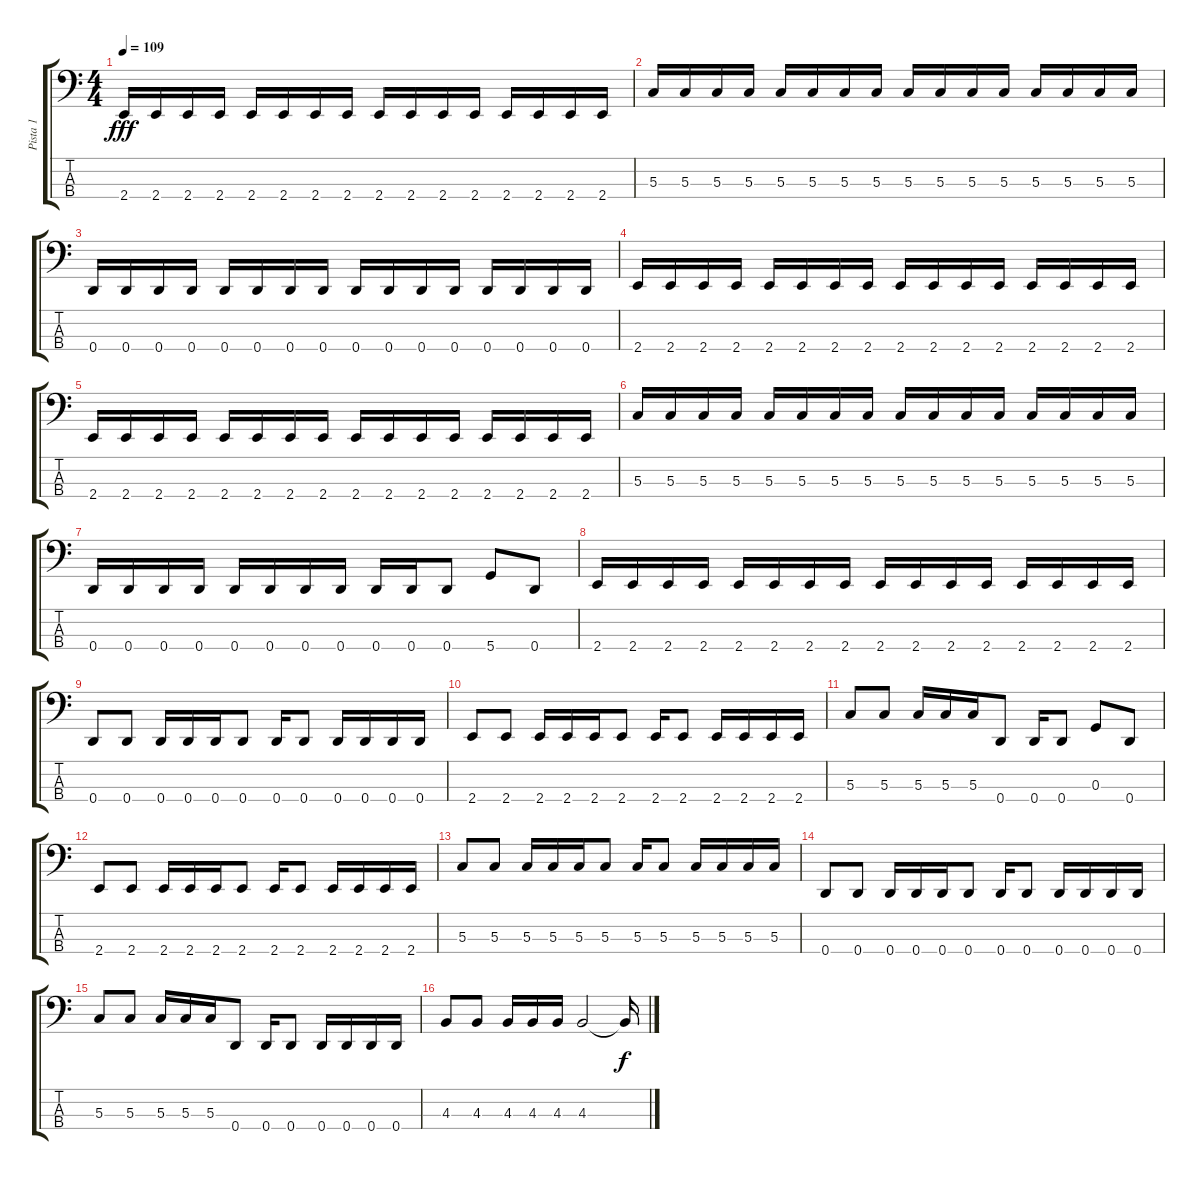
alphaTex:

\track ("Pista 1" "Pista 1") {instrument electricbasspick}
\staff {score tabs}
\tuning (F2 C2 G1 D1) {hide}
\ts (4 4)
\tempo 109
\clef f4
\ks c
2.4.16{dy fff instrument electricbasspick} 2.4.16 2.4.16 2.4.16 2.4.16 2.4.16 2.4.16 2.4.16 2.4.16 2.4.16 2.4.16 2.4.16 2.4.16 2.4.16 2.4.16 2.4.16 |
5.3.16 5.3.16 5.3.16 5.3.16 5.3.16 5.3.16 5.3.16 5.3.16 5.3.16 5.3.16 5.3.16 5.3.16 5.3.16 5.3.16 5.3.16 5.3.16 |
0.4.16 0.4.16 0.4.16 0.4.16 0.4.16 0.4.16 0.4.16 0.4.16 0.4.16 0.4.16 0.4.16 0.4.16 0.4.16 0.4.16 0.4.16 0.4.16 |
2.4.16 2.4.16 2.4.16 2.4.16 2.4.16 2.4.16 2.4.16 2.4.16 2.4.16 2.4.16 2.4.16 2.4.16 2.4.16 2.4.16 2.4.16 2.4.16 |
2.4.16 2.4.16 2.4.16 2.4.16 2.4.16 2.4.16 2.4.16 2.4.16 2.4.16 2.4.16 2.4.16 2.4.16 2.4.16 2.4.16 2.4.16 2.4.16 |
5.3.16 5.3.16 5.3.16 5.3.16 5.3.16 5.3.16 5.3.16 5.3.16 5.3.16 5.3.16 5.3.16 5.3.16 5.3.16 5.3.16 5.3.16 5.3.16 |
0.4.16 0.4.16 0.4.16 0.4.16 0.4.16 0.4.16 0.4.16 0.4.16 0.4.16 0.4.16 0.4.8 5.4.8 0.4.8 |
2.4.16 2.4.16 2.4.16 2.4.16 2.4.16 2.4.16 2.4.16 2.4.16 2.4.16 2.4.16 2.4.16 2.4.16 2.4.16 2.4.16 2.4.16 2.4.16 |
0.4.8 0.4.8 0.4.16 0.4.16 0.4.16 0.4.8 0.4.16 0.4.8 0.4.16 0.4.16 0.4.16 0.4.16 |
2.4.8 2.4.8 2.4.16 2.4.16 2.4.16 2.4.8 2.4.16 2.4.8 2.4.16 2.4.16 2.4.16 2.4.16 |
5.3.8 5.3.8 5.3.16 5.3.16 5.3.16 0.4.8 0.4.16 0.4.8 0.3.8 0.4.8 |
2.4.8 2.4.8 2.4.16 2.4.16 2.4.16 2.4.8 2.4.16 2.4.8 2.4.16 2.4.16 2.4.16 2.4.16 |
5.3.8 5.3.8 5.3.16 5.3.16 5.3.16 5.3.8 5.3.16 5.3.8 5.3.16 5.3.16 5.3.16 5.3.16 |
0.4.8 0.4.8 0.4.16 0.4.16 0.4.16 0.4.8 0.4.16 0.4.8 0.4.16 0.4.16 0.4.16 0.4.16 |
5.3.8 5.3.8 5.3.16 5.3.16 5.3.16 0.4.8 0.4.16 0.4.8 0.4.16 0.4.16 0.4.16 0.4.16 |
4.3.8 4.3.8 4.3.16 4.3.16 4.3.16 4.3.2 4.3{t}.16{dy f}
